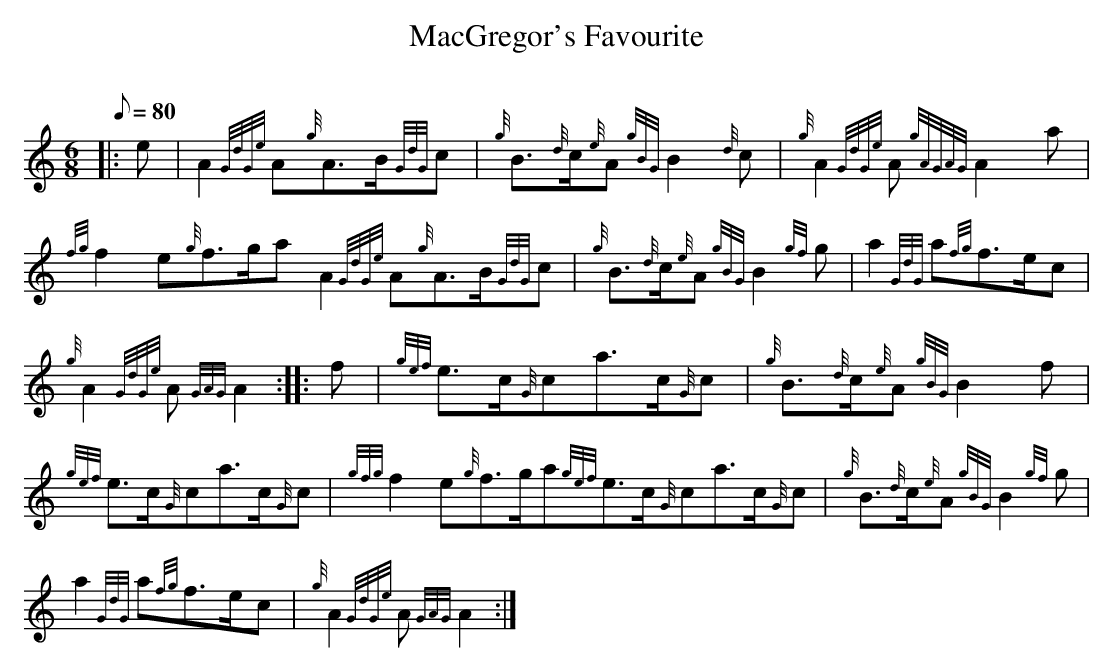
X:1
T:MacGregor's Favourite
M:6/8
L:1/8
Q:80
C:
K:HP
|: e | \
A2{GdGe}A{g}A3/2B/2{GdG}c | \
{g}B3/2{d}c/2{e}A{gBG}B2{d}c | \
{g}A2{GdGe}A{gAGAG}A2a |
{fg}f2e{g}f3/2g/2aA2{GdGe}A{g}A3/2B/2{GdG}c | \
{g}B3/2{d}c/2{e}A{gBG}B2{gf}g | \
a2{GdG}a{fg}f3/2e/2c |
{g}A2{GdGe}A{GAG}A2 :: \
f | \
{gef}e3/2c/2{G}ca3/2c/2{G}c | \
{g}B3/2{d}c/2{e}A{gBG}B2f |
{gef}e3/2c/2{G}ca3/2c/2{G}c | \
{gfg}f2e{g}f3/2g/2a{gef}e3/2c/2{G}ca3/2c/2{G}c | \
{g}B3/2{d}c/2{e}A{gBG}B2{gf}g |
a2{GdG}a{fg}f3/2e/2c | \
{g}A2{GdGe}A{GAG}A2 :|
